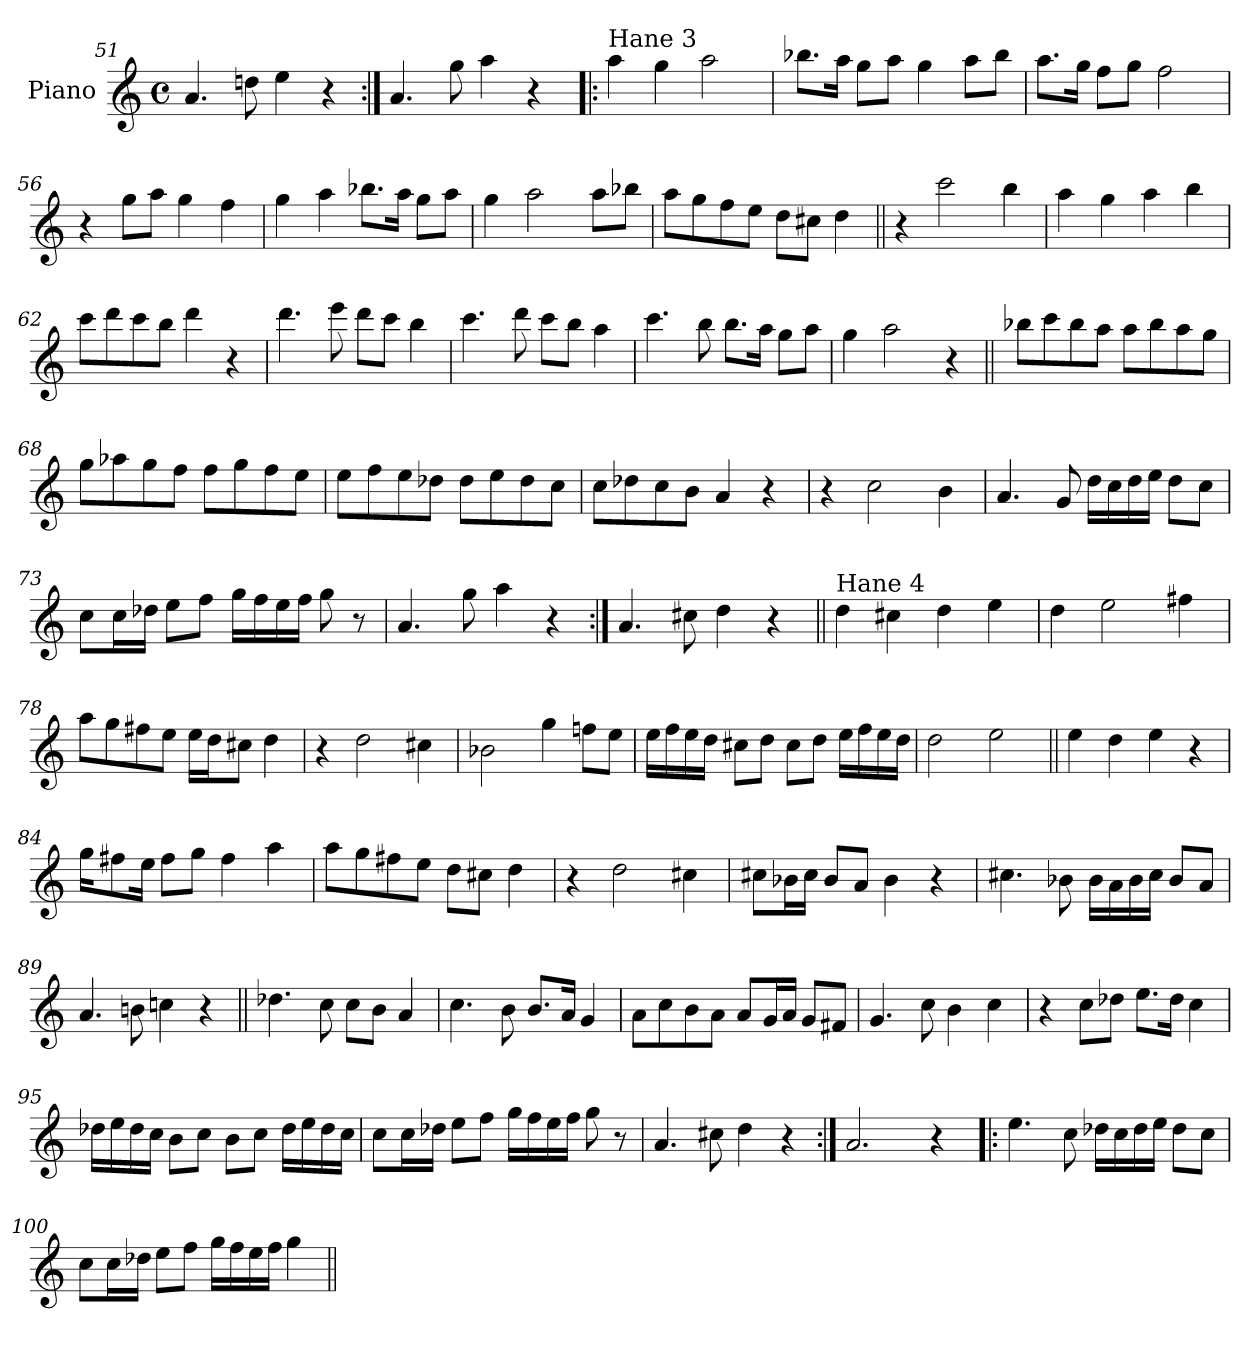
**kern
*part1
*staff1
*I"Piano
*I'Pno.
*clefG2
*k[]
*M4/4
*met(c)
=51
4.a/
8ddn\
4ee\
4r
=52:|!
4.a/
8gg\
4aa\
4r
=53!|:
!LO:TX:a:t=Hane 3
4aa\
4gg\
2aa\
!!LO:PB:g=z
=54
8.bb-X\L
16aa\Jk
8gg\L
8aa\J
4gg\
8aa\L
8bb-\J
=55
8.aa\L
16gg\Jk
8ff\L
8gg\J
2ff\
=56
4r
8gg\L
8aa\J
4gg\
4ff\
=57
4gg\
4aa\
8.bb-X\L
16aa\Jk
8gg\L
8aa\J
=58
4gg\
2aa\
8aa\L
8bb-X\J
!!LO:LB:g=z
=59
8aa\L
8gg\
8ff\
8ee\J
8dd\L
8cc#X\J
4dd\
!!LO:LB:g=z
=60||
4r
2ccc\
4bb\
=61
4aa\
4gg\
4aa\
4bb\
=62
8ccc\L
8ddd\
8ccc\
8bb\J
4ddd\
4r
=63
4.ddd\
8eee\
8ddd\L
8ccc\J
4bb\
=64
4.ccc\
8ddd\
8ccc\L
8bb\J
4aa\
=65
4.ccc\
8bb\
8.bb\L
16aa\Jk
8gg\L
8aa\J
!!LO:LB:g=z
=66
4gg\
2aa\
4r
=67||
8bb-X\L
8ccc\
8bb-\
8aa\J
8aa\L
8bb-\
8aa\
8gg\J
=68
8gg\L
8aa-X\
8gg\
8ff\J
8ff\L
8gg\
8ff\
8ee\J
=69
8ee\L
8ff\
8ee\
8dd-X\J
8dd-\L
8ee\
8dd-\
8cc\J
=70
8cc\L
8dd-X\
8cc\
8b\J
4a/
4r
=71
4r
2cc\
4b\
!!LO:LB:g=z
=72
4.a/
8g/
16dd\LL
16cc\
16dd\
16ee\JJ
8dd\L
8cc\J
=73
8cc\L
16cc\L
16dd-X\JJ
8ee\L
8ff\J
16gg\LL
16ff\
16ee\
16ff\JJ
8gg\
8r
=74
4.a/
8gg\
4aa\
4r
=75:|!
4.a/
8cc#X\
4dd\
4r
=76||
!LO:TX:a:t=Hane 4
4dd\
4cc#X\
4dd\
4ee\
!!LO:LB:g=z
=77
4dd\
2ee\
4ff#X\
!!LO:LB:g=z
=78
8aa\L
8gg\
8ff#X\
8ee\J
16ee\LL
16dd\J
8cc#X\J
4dd\
=79
4r
2dd\
4cc#X\
=80
2b-X\
4gg\
8ffn\L
8ee\J
=81
16ee\LL
16ff\
16ee\
16dd\JJ
8cc#X\L
8dd\J
8cc#\L
8dd\J
16ee\LL
16ff\
16ee\
16dd\JJ
=82
2dd\
2ee\
=83||
4ee\
4dd\
4ee\
4r
!!LO:LB:g=z
=84
16gg\KL
8ff#X\
16ee\Jk
8ff#\L
8gg\J
4ff#\
4aa\
=85
8aa\L
8gg\
8ff#X\
8ee\J
8dd\L
8cc#X\J
4dd\
=86
4r
2dd\
4cc#X\
=87
8cc#X\L
16b-X\L
16cc#\JJ
8b-/L
8a/J
4b-\
4r
=88
4.cc#X\
8b-X\
16b-\LL
16a\
16b-\
16cc#\JJ
8b-/L
8a/J
!!LO:LB:g=z
=89
4.a/
8bn\
4ccn\
4r
=90||
4.dd-X\
8cc\
8cc\L
8b\J
4a/
=91
4.cc\
8b\
8.b/L
16a/Jk
4g/
=92
8a\L
8cc\
8b\
8a\J
8a/L
16g/L
16a/JJ
8g/L
8f#X/J
=93
4.g/
8cc\
4b\
4cc\
=94
4r
8cc\L
8dd-X\J
8.ee\L
16dd-\Jk
4cc\
!!LO:LB:g=z
=95
16dd-X\LL
16ee\
16dd-\
16cc\JJ
8b\L
8cc\J
8b\L
8cc\J
16dd-\LL
16ee\
16dd-\
16cc\JJ
=96
8cc\L
16cc\L
16dd-X\JJ
8ee\L
8ff\J
16gg\LL
16ff\
16ee\
16ff\JJ
8gg\
8r
=97
4.a/
8cc#X\
4dd\
4r
=98:|!
2.a/
4r
=99!|:
4.ee\
8cc\
16dd-X\LL
16cc\
16dd-\
16ee\JJ
8dd-\L
8cc\J
!!LO:LB:g=z
=100
8cc\L
16cc\L
16dd-X\JJ
8ee\L
8ff\J
16gg\LL
16ff\
16ee\
16ff\JJ
4gg\
=||
*-
